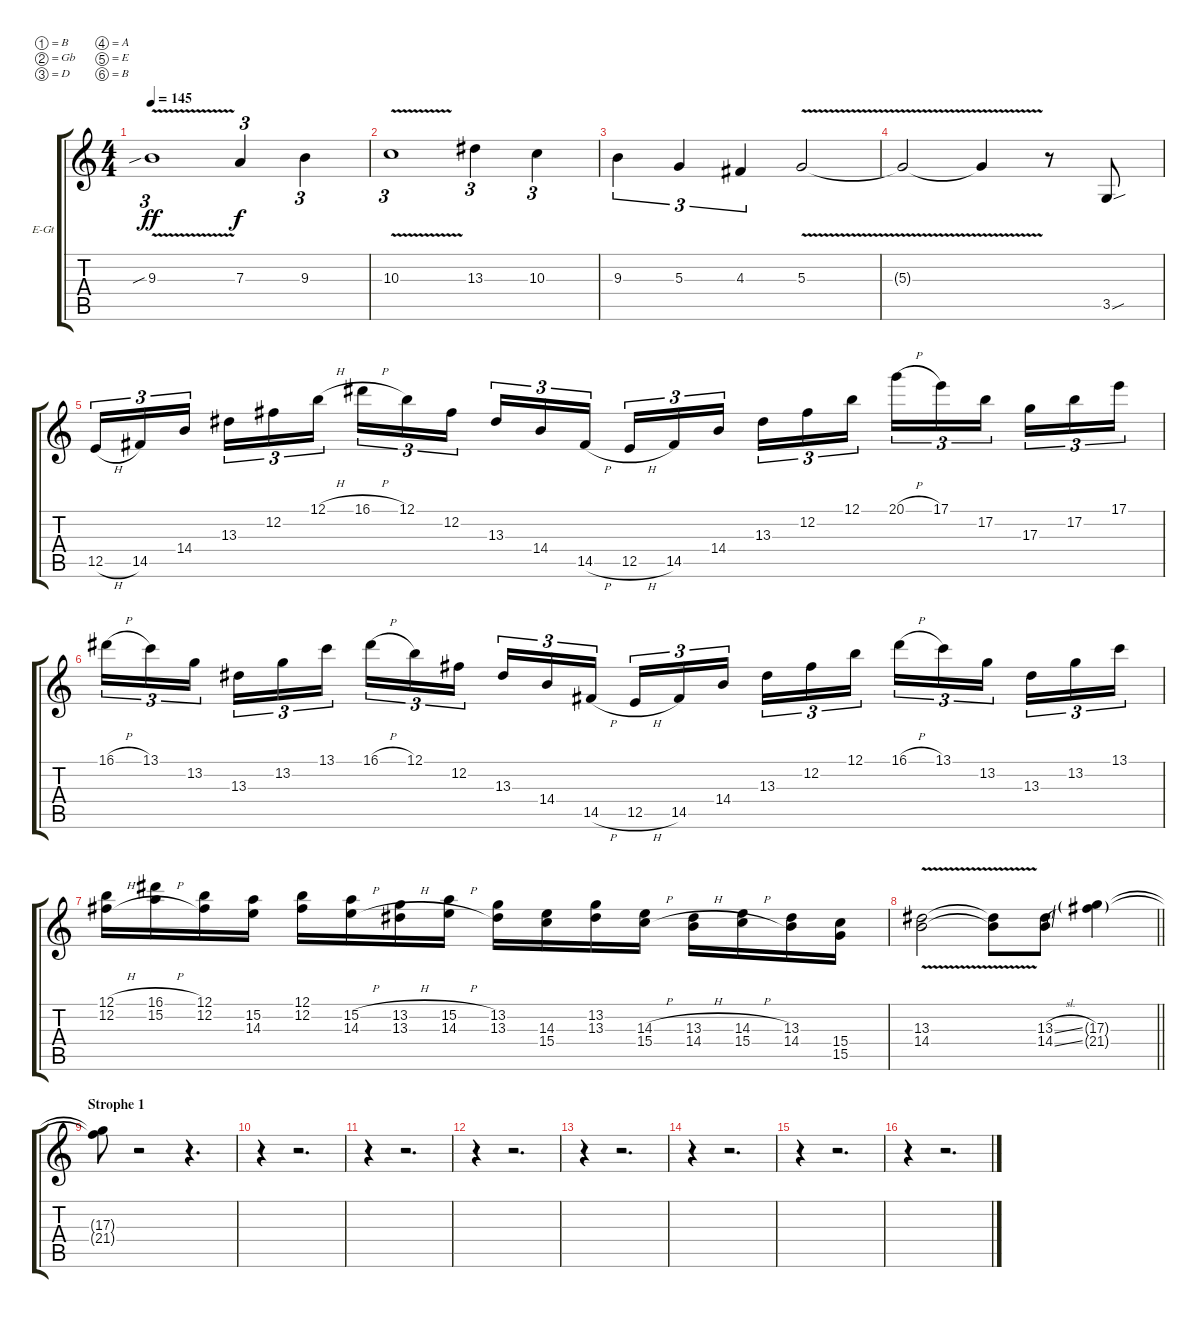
\bracketExtendMode groupsimilarinstruments
\firstSystemTrackNameOrientation horizontal
\otherSystemsTrackNameOrientation horizontal
\track ("Solo" "E-Gt") {instrument distortionguitar}
\staff {score tabs}
\tuning (B3 Gb3 D3 A2 E2 B1)
\ts (4 4)
\tempo 145
\clef g2
\ks c
9.3{v sib}.1{tu (3 2) dy ff} 7.3.4{tu (3 2) dy f} 9.3.4{tu (3 2)} |
10.3{v}.1{tu (3 2)} 13.3.4{tu (3 2)} 10.3.4{tu (3 2)} |
9.3.4{tu (3 2)} 5.3.4{tu (3 2)} 4.3.4{tu (3 2)} 5.3{v}.2 |
5.3{v t}.2 5.3{v t}.4 r.8 3.5{sou}.8 |
12.5{h}.16{tu (3 2)} 14.5.16{tu (3 2)} 14.4.16{tu (3 2)} 13.3.16{tu (3 2)} 12.2.16{tu (3 2)} 12.1{h}.16{tu (3 2)} 16.1{h}.16{tu (3 2)} 12.1.16{tu (3 2)} 12.2.16{tu (3 2)} 13.3.16{tu (3 2)} 14.4.16{tu (3 2)} 14.5{h}.16{tu (3 2)} 12.5{h}.16{tu (3 2)} 14.5.16{tu (3 2)} 14.4.16{tu (3 2)} 13.3.16{tu (3 2)} 12.2.16{tu (3 2)} 12.1.16{tu (3 2)} 20.1{h}.16{tu (3 2)} 17.1.16{tu (3 2)} 17.2.16{tu (3 2)} 17.3.16{tu (3 2)} 17.2.16{tu (3 2)} 17.1.16{tu (3 2)} |
16.1{h}.16{tu (3 2)} 13.1.16{tu (3 2)} 13.2.16{tu (3 2)} 13.3.16{tu (3 2)} 13.2.16{tu (3 2)} 13.1.16{tu (3 2)} 16.1{h}.16{tu (3 2)} 12.1.16{tu (3 2)} 12.2.16{tu (3 2)} 13.3.16{tu (3 2)} 14.4.16{tu (3 2)} 14.5{h}.16{tu (3 2)} 12.5{h}.16{tu (3 2)} 14.5.16{tu (3 2)} 14.4.16{tu (3 2)} 13.3.16{tu (3 2)} 12.2.16{tu (3 2)} 12.1.16{tu (3 2)} 16.1{h}.16{tu (3 2)} 13.1.16{tu (3 2)} 13.2.16{tu (3 2)} 13.3.16{tu (3 2)} 13.2.16{tu (3 2)} 13.1.16{tu (3 2)} |
(12.1{h} 12.2{h}).16 (16.1{h} 15.2{h}).16 (12.1 12.2).16 (15.2 14.3).16 (12.1 12.2).16 (15.2{h} 14.3{h}).16 (13.2{h} 13.3{h}).16 (15.2{h} 14.3{h}).16 (13.2 13.3).16 (14.3 15.4).16 (13.2 13.3).16 (14.3{h} 15.4{h}).16 (13.3{h} 14.4{h}).16 (14.3{h} 15.4{h}).16 (13.3 14.4).16 (15.4 15.5).16 |
\barLineRight lightlight
(13.3{v} 14.4{v}).2 (13.3{v t} 14.4{v t}).8 (13.3{sl} 14.4{sl}).8 (17.3{g} 21.4{g}).4 |
\section ("" "Strophe 1")
(17.3{t} 21.4{t}).8 r.2 r.4{d} |
r.4 r.2{d} |
r.4 r.2{d} |
r.4 r.2{d} |
r.4 r.2{d} |
r.4 r.2{d} |
r.4 r.2{d} |
r.4 r.2{d}
